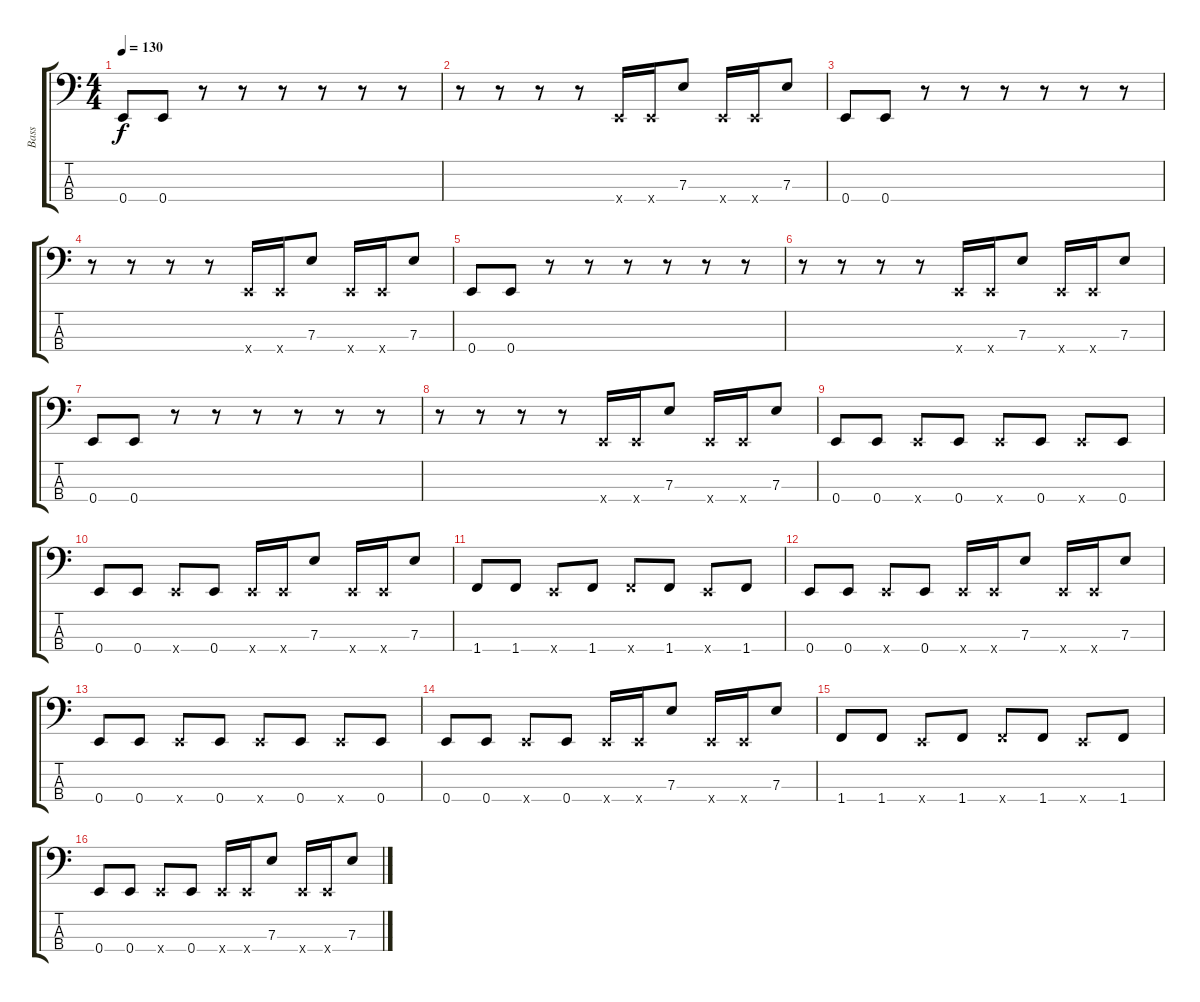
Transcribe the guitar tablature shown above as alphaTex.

\track ("Bass" "Bass") {instrument electricbassfinger}
\staff {score tabs}
\tuning (G2 D2 A1 E1) {hide}
\ts (4 4)
\tempo 130
\clef f4
\ks c
0.4.8{dy f instrument electricbassfinger} 0.4.8 r.8 r.8 r.8 r.8 r.8 r.8 |
r.8 r.8 r.8 r.8 0.4{x}.16 0.4{x}.16 7.3.8 0.4{x}.16 0.4{x}.16 7.3.8 |
0.4.8 0.4.8 r.8 r.8 r.8 r.8 r.8 r.8 |
r.8 r.8 r.8 r.8 0.4{x}.16 0.4{x}.16 7.3.8 0.4{x}.16 0.4{x}.16 7.3.8 |
0.4.8 0.4.8 r.8 r.8 r.8 r.8 r.8 r.8 |
r.8 r.8 r.8 r.8 0.4{x}.16 0.4{x}.16 7.3.8 0.4{x}.16 0.4{x}.16 7.3.8 |
0.4.8 0.4.8 r.8 r.8 r.8 r.8 r.8 r.8 |
r.8 r.8 r.8 r.8 0.4{x}.16 0.4{x}.16 7.3.8 0.4{x}.16 0.4{x}.16 7.3.8 |
0.4.8 0.4.8 0.4{x}.8 0.4.8 0.4{x}.8 0.4.8 0.4{x}.8 0.4.8 |
0.4.8 0.4.8 0.4{x}.8 0.4.8 0.4{x}.16 0.4{x}.16 7.3.8 0.4{x}.16 0.4{x}.16 7.3.8 |
1.4.8 1.4.8 0.4{x}.8 1.4.8 1.4{x}.8 1.4.8 0.4{x}.8 1.4.8 |
0.4.8 0.4.8 0.4{x}.8 0.4.8 0.4{x}.16 0.4{x}.16 7.3.8 0.4{x}.16 0.4{x}.16 7.3.8 |
0.4.8 0.4.8 0.4{x}.8 0.4.8 0.4{x}.8 0.4.8 0.4{x}.8 0.4.8 |
0.4.8 0.4.8 0.4{x}.8 0.4.8 0.4{x}.16 0.4{x}.16 7.3.8 0.4{x}.16 0.4{x}.16 7.3.8 |
1.4.8 1.4.8 0.4{x}.8 1.4.8 1.4{x}.8 1.4.8 0.4{x}.8 1.4.8 |
0.4.8 0.4.8 0.4{x}.8 0.4.8 0.4{x}.16 0.4{x}.16 7.3.8 0.4{x}.16 0.4{x}.16 7.3.8
